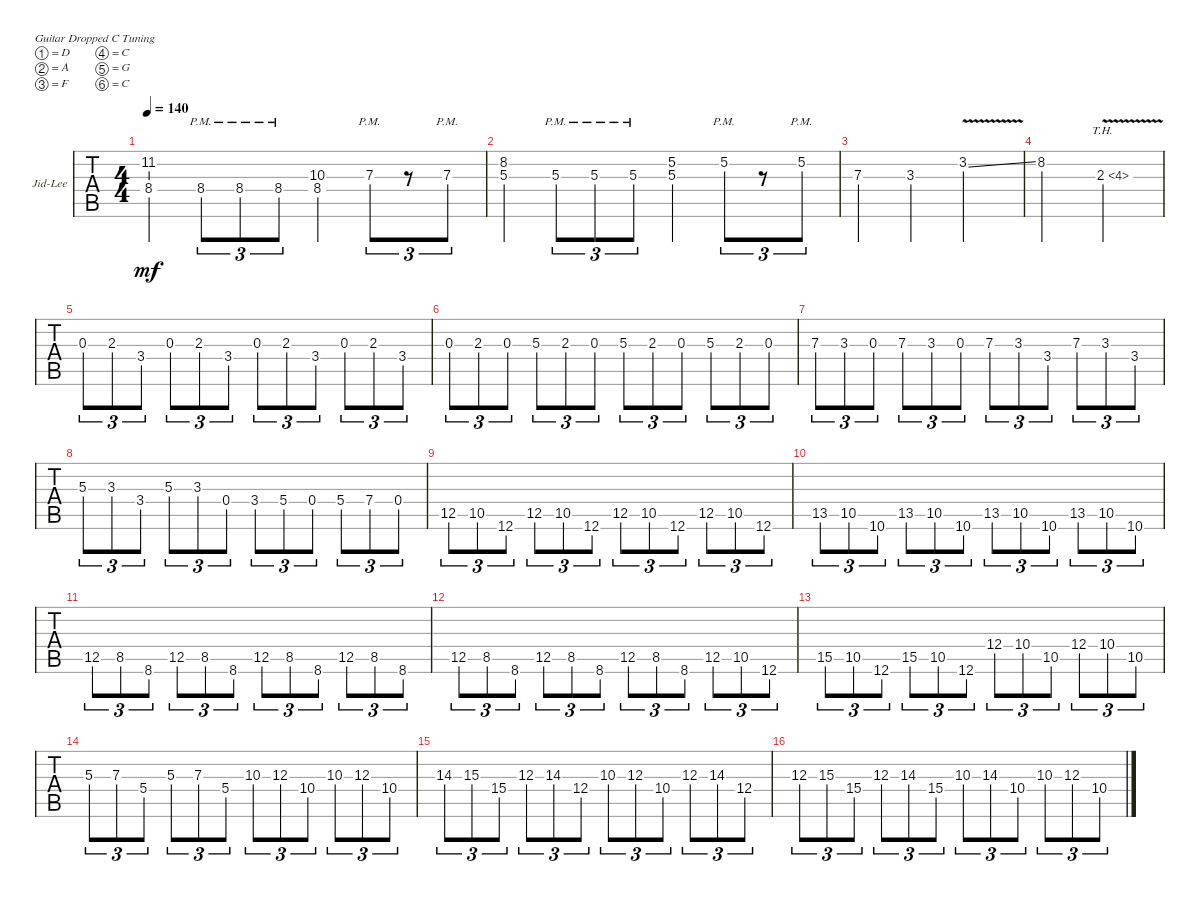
\defaultSystemsLayout 4
\bracketExtendMode groupsimilarinstruments
\firstSystemTrackNameOrientation horizontal
\otherSystemsTrackNameOrientation horizontal
\track ("Electric Jid" "Jid-Lee") {instrument distortionguitar}
\staff {tabs}
\tuning (D4 A3 F3 C3 G2 C2)
\ts (4 4)
\tempo 140
\clef g2
\ks c
(8.4 11.2).4{dy mf} 8.4{pm}.8{tu (3 2)} 8.4{pm}.8{tu (3 2)} 8.4{pm}.8{tu (3 2)} (8.4 10.3).4 7.3{pm}.8{tu (3 2)} r.8{tu (3 2)} 7.3{pm}.8{tu (3 2)} |
(5.3 8.2).4 5.3{pm}.8{tu (3 2)} 5.3{pm}.8{tu (3 2)} 5.3{pm}.8{tu (3 2)} (5.2 5.3).4 5.2{pm}.8{tu (3 2)} r.8{tu (3 2)} 5.2{pm}.8{tu (3 2)} |
7.3.4 3.3.4 3.2{v ss}.2 |
8.2.2 2.3{th 2 v}.2 |
\scale
0.485477 0.3.8{tu (3 2)} 2.3.8{tu (3 2)} 3.4.8{tu (3 2)} 0.3.8{tu (3 2)} 2.3.8{tu (3 2)} 3.4.8{tu (3 2)} 0.3.8{tu (3 2)} 2.3.8{tu (3 2)} 3.4.8{tu (3 2)} 0.3.8{tu (3 2)} 2.3.8{tu (3 2)} 3.4.8{tu (3 2)} |
\scale
0.257261 0.3.8{tu (3 2)} 2.3.8{tu (3 2)} 0.3.8{tu (3 2)} 5.3.8{tu (3 2)} 2.3.8{tu (3 2)} 0.3.8{tu (3 2)} 5.3.8{tu (3 2)} 2.3.8{tu (3 2)} 0.3.8{tu (3 2)} 5.3.8{tu (3 2)} 2.3.8{tu (3 2)} 0.3.8{tu (3 2)} |
\scale
0.257261 7.3.8{tu (3 2)} 3.3.8{tu (3 2)} 0.3.8{tu (3 2)} 7.3.8{tu (3 2)} 3.3.8{tu (3 2)} 0.3.8{tu (3 2)} 7.3.8{tu (3 2)} 3.3.8{tu (3 2)} 3.4.8{tu (3 2)} 7.3.8{tu (3 2)} 3.3.8{tu (3 2)} 3.4.8{tu (3 2)} |
\scale
0.333333 5.3.8{tu (3 2)} 3.3.8{tu (3 2)} 3.4.8{tu (3 2)} 5.3.8{tu (3 2)} 3.3.8{tu (3 2)} 0.4.8{tu (3 2)} 3.4.8{tu (3 2)} 5.4.8{tu (3 2)} 0.4.8{tu (3 2)} 5.4.8{tu (3 2)} 7.4.8{tu (3 2)} 0.4.8{tu (3 2)} |
\scale
0.333333 12.5.8{tu (3 2)} 10.5.8{tu (3 2)} 12.6.8{tu (3 2)} 12.5.8{tu (3 2)} 10.5.8{tu (3 2)} 12.6.8{tu (3 2)} 12.5.8{tu (3 2)} 10.5.8{tu (3 2)} 12.6.8{tu (3 2)} 12.5.8{tu (3 2)} 10.5.8{tu (3 2)} 12.6.8{tu (3 2)} |
\scale
0.333333 13.5.8{tu (3 2)} 10.5.8{tu (3 2)} 10.6.8{tu (3 2)} 13.5.8{tu (3 2)} 10.5.8{tu (3 2)} 10.6.8{tu (3 2)} 13.5.8{tu (3 2)} 10.5.8{tu (3 2)} 10.6.8{tu (3 2)} 13.5.8{tu (3 2)} 10.5.8{tu (3 2)} 10.6.8{tu (3 2)} |
\scale
0.333333 12.5.8{tu (3 2)} 8.5.8{tu (3 2)} 8.6.8{tu (3 2)} 12.5.8{tu (3 2)} 8.5.8{tu (3 2)} 8.6.8{tu (3 2)} 12.5.8{tu (3 2)} 8.5.8{tu (3 2)} 8.6.8{tu (3 2)} 12.5.8{tu (3 2)} 8.5.8{tu (3 2)} 8.6.8{tu (3 2)} |
\scale
0.333333 12.5.8{tu (3 2)} 8.5.8{tu (3 2)} 8.6.8{tu (3 2)} 12.5.8{tu (3 2)} 8.5.8{tu (3 2)} 8.6.8{tu (3 2)} 12.5.8{tu (3 2)} 8.5.8{tu (3 2)} 8.6.8{tu (3 2)} 12.5.8{tu (3 2)} 10.5.8{tu (3 2)} 12.6.8{tu (3 2)} |
\scale
0.333333 15.5.8{tu (3 2)} 10.5.8{tu (3 2)} 12.6.8{tu (3 2)} 15.5.8{tu (3 2)} 10.5.8{tu (3 2)} 12.6.8{tu (3 2)} 12.4.8{tu (3 2)} 10.4.8{tu (3 2)} 10.5.8{tu (3 2)} 12.4.8{tu (3 2)} 10.4.8{tu (3 2)} 10.5.8{tu (3 2)} |
\scale
0.333333 5.3.8{tu (3 2)} 7.3.8{tu (3 2)} 5.4.8{tu (3 2)} 5.3.8{tu (3 2)} 7.3.8{tu (3 2)} 5.4.8{tu (3 2)} 10.3.8{tu (3 2)} 12.3.8{tu (3 2)} 10.4.8{tu (3 2)} 10.3.8{tu (3 2)} 12.3.8{tu (3 2)} 10.4.8{tu (3 2)} |
\scale
0.333333 14.3.8{tu (3 2)} 15.3.8{tu (3 2)} 15.4.8{tu (3 2)} 12.3.8{tu (3 2)} 14.3.8{tu (3 2)} 12.4.8{tu (3 2)} 10.3.8{tu (3 2)} 12.3.8{tu (3 2)} 10.4.8{tu (3 2)} 12.3.8{tu (3 2)} 14.3.8{tu (3 2)} 12.4.8{tu (3 2)} |
\scale
0.333333 12.3.8{tu (3 2)} 15.3.8{tu (3 2)} 15.4.8{tu (3 2)} 12.3.8{tu (3 2)} 14.3.8{tu (3 2)} 15.4.8{tu (3 2)} 10.3.8{tu (3 2)} 14.3.8{tu (3 2)} 10.4.8{tu (3 2)} 10.3.8{tu (3 2)} 12.3.8{tu (3 2)} 10.4.8{tu (3 2)}
